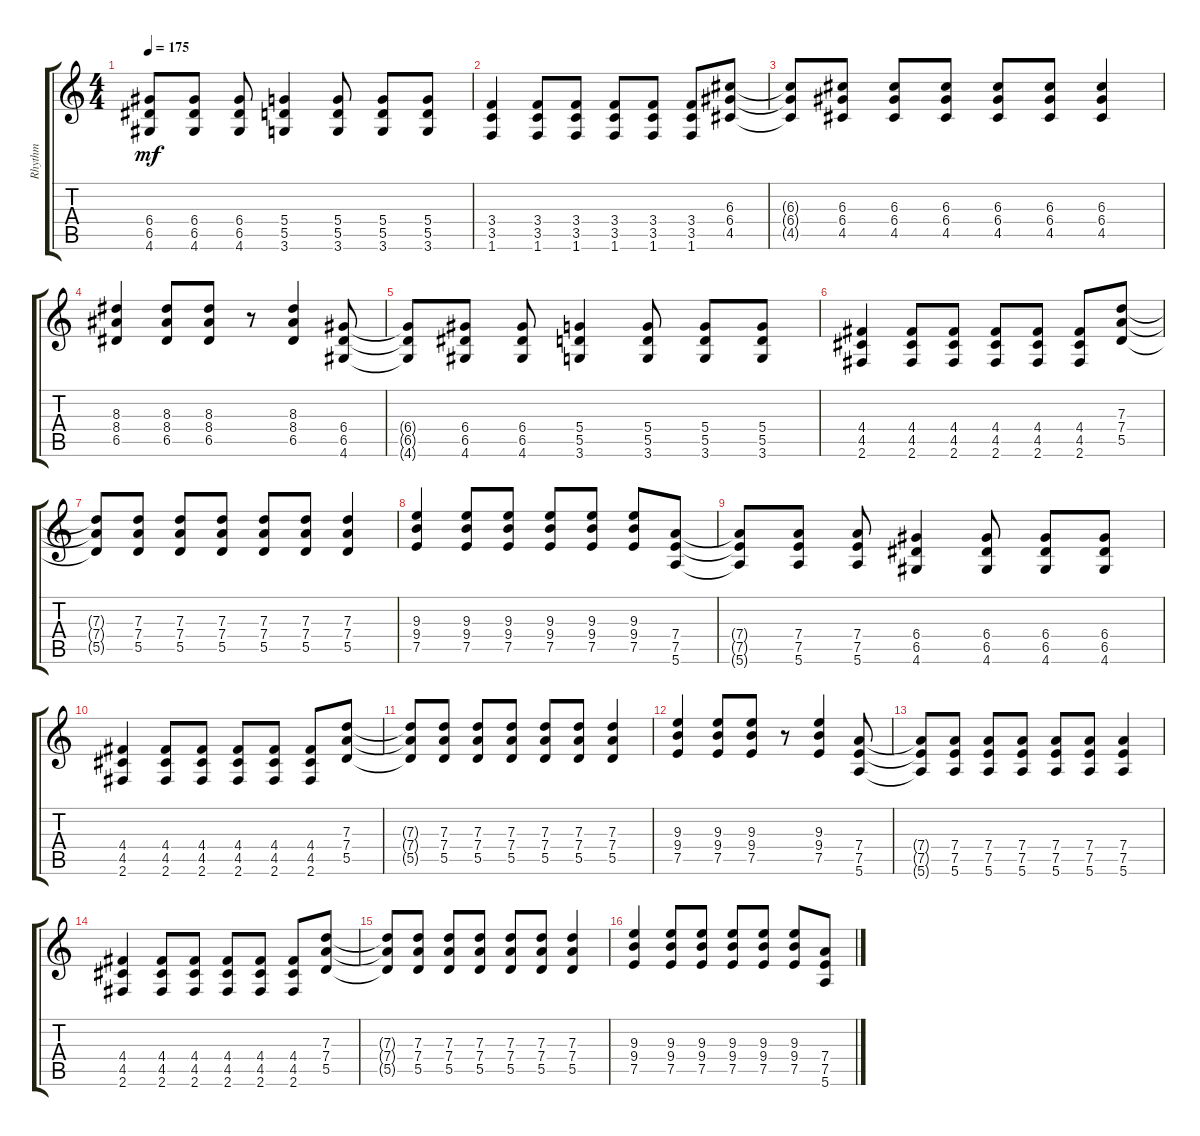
\track ("Rhythm" "Rhythm") {instrument overdrivenguitar}
\staff {score tabs}
\tuning (E4 B3 G3 D3 A2 E2) {hide}
\ts (4 4)
\tempo 175
\clef g2
\ks c
(6.4{t} 6.5{t} 4.6{t}).8{dy mf} (6.4 6.5 4.6).8 (6.4 6.5 4.6).8 (5.4 5.5 3.6).4 (5.4 5.5 3.6).8 (5.4 5.5 3.6).8 (5.4 5.5 3.6).8 |
(3.4 3.5 1.6).4 (3.4 3.5 1.6).8 (3.4 3.5 1.6).8 (3.4 3.5 1.6).8 (3.4 3.5 1.6).8 (3.4 3.5 1.6).8 (6.3 6.4 4.5).8 |
(6.3{t} 6.4{t} 4.5{t}).8 (6.3 6.4 4.5).8 (6.3 6.4 4.5).8 (6.3 6.4 4.5).8 (6.3 6.4 4.5).8 (6.3 6.4 4.5).8 (6.3 6.4 4.5).4 |
(8.3 8.4 6.5).4 (8.3 8.4 6.5).8 (8.3 8.4 6.5).8 r.8 (8.3 8.4 6.5).4 (6.4 6.5 4.6).8 |
(6.4{t} 6.5{t} 4.6{t}).8 (6.4 6.5 4.6).8 (6.4 6.5 4.6).8 (5.4 5.5 3.6).4 (5.4 5.5 3.6).8 (5.4 5.5 3.6).8 (5.4 5.5 3.6).8 |
(4.4 4.5 2.6).4 (4.4 4.5 2.6).8 (4.4 4.5 2.6).8 (4.4 4.5 2.6).8 (4.4 4.5 2.6).8 (4.4 4.5 2.6).8 (7.3 7.4 5.5).8 |
(7.3{t} 7.4{t} 5.5{t}).8 (7.3 7.4 5.5).8 (7.3 7.4 5.5).8 (7.3 7.4 5.5).8 (7.3 7.4 5.5).8 (7.3 7.4 5.5).8 (7.3 7.4 5.5).4 |
(9.3 9.4 7.5).4 (9.3 9.4 7.5).8 (9.3 9.4 7.5).8 (9.3 9.4 7.5).8 (9.3 9.4 7.5).8 (9.3 9.4 7.5).8 (7.4 7.5 5.6).8 |
(7.4{t} 7.5{t} 5.6{t}).8 (7.4 7.5 5.6).8 (7.4 7.5 5.6).8 (6.4 6.5 4.6).4 (6.4 6.5 4.6).8 (6.4 6.5 4.6).8 (6.4 6.5 4.6).8 |
(4.4 4.5 2.6).4 (4.4 4.5 2.6).8 (4.4 4.5 2.6).8 (4.4 4.5 2.6).8 (4.4 4.5 2.6).8 (4.4 4.5 2.6).8 (7.3 7.4 5.5).8 |
(7.3{t} 7.4{t} 5.5{t}).8 (7.3 7.4 5.5).8 (7.3 7.4 5.5).8 (7.3 7.4 5.5).8 (7.3 7.4 5.5).8 (7.3 7.4 5.5).8 (7.3 7.4 5.5).4 |
(9.3 9.4 7.5).4 (9.3 9.4 7.5).8 (9.3 9.4 7.5).8 r.8 (9.3 9.4 7.5).4 (7.4 7.5 5.6).8 |
(7.4{t} 7.5{t} 5.6{t}).8 (7.4 7.5 5.6).8 (7.4 7.5 5.6).8 (7.4 7.5 5.6).8 (7.4 7.5 5.6).8 (7.4 7.5 5.6).8 (7.4 7.5 5.6).4 |
(4.4 4.5 2.6).4 (4.4 4.5 2.6).8 (4.4 4.5 2.6).8 (4.4 4.5 2.6).8 (4.4 4.5 2.6).8 (4.4 4.5 2.6).8 (7.3 7.4 5.5).8 |
(7.3{t} 7.4{t} 5.5{t}).8 (7.3 7.4 5.5).8 (7.3 7.4 5.5).8 (7.3 7.4 5.5).8 (7.3 7.4 5.5).8 (7.3 7.4 5.5).8 (7.3 7.4 5.5).4 |
(9.3 9.4 7.5).4 (9.3 9.4 7.5).8 (9.3 9.4 7.5).8 (9.3 9.4 7.5).8 (9.3 9.4 7.5).8 (9.3 9.4 7.5).8 (7.4 7.5 5.6).8
